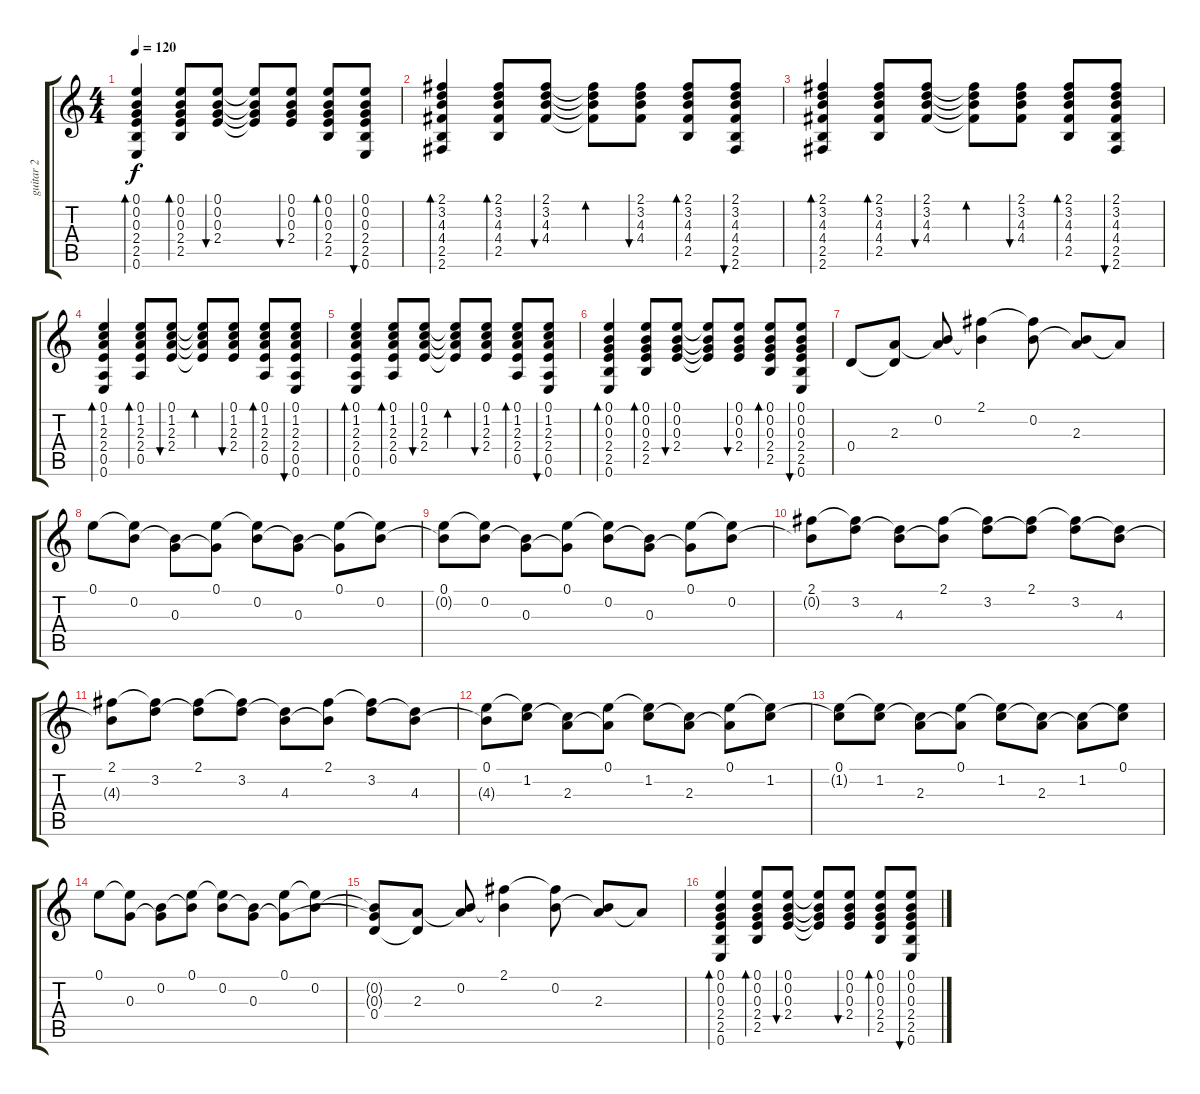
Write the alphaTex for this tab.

\track ("guitar 2" "guitar 2") {instrument electricguitarclean}
\staff {score tabs}
\tuning (E4 B3 G3 D3 A2 E2) {hide}
\ts (4 4)
\tempo 120
\clef g2
\ks c
(0.1 0.2 0.3 2.4 2.5 0.6).4{bd 60 dy f} (0.1 0.2 0.3 2.4 2.5).8{bd 60} (0.1 0.2 0.3 2.4).8{bu 60} (0.1{t} 0.2{t} 0.3{t} 2.4{t}).8 (0.1 0.2 0.3 2.4).8{bu 60} (0.1 0.2 0.3 2.4 2.5).8{bd 60} (0.1 0.2 0.3 2.4 2.5 0.6).8{bu 60} |
(2.1 3.2 4.3 4.4 2.5 2.6).4{bd 60} (2.1 3.2 4.3 4.4 2.5).8{bd 60} (2.1 3.2 4.3 4.4).8{bu 60} (2.1{t} 3.2{t} 4.3{t} 4.4{t}).8{bd 60} (2.1 3.2 4.3 4.4).8{bu 60} (2.1 3.2 4.3 4.4 2.5).8{bd 60} (2.1 3.2 4.3 4.4 2.5 2.6).8{bu 60} |
(2.1 3.2 4.3 4.4 2.5 2.6).4{bd 60} (2.1 3.2 4.3 4.4 2.5).8{bd 60} (2.1 3.2 4.3 4.4).8{bu 60} (2.1{t} 3.2{t} 4.3{t} 4.4{t}).8{bd 60} (2.1 3.2 4.3 4.4).8{bu 60} (2.1 3.2 4.3 4.4 2.5).8{bd 60} (2.1 3.2 4.3 4.4 2.5 2.6).8{bu 60} |
(0.1 1.2 2.3 2.4 0.5 0.6).4{bd 60} (0.1 1.2 2.3 2.4 0.5).8{bd 60} (0.1 1.2 2.3 2.4).8{bu 60} (0.1{t} 1.2{t} 2.3{t} 2.4{t}).8{bd 60} (0.1 1.2 2.3 2.4).8{bu 60} (0.1 1.2 2.3 2.4 0.5).8{bd 60} (0.1 1.2 2.3 2.4 0.5 0.6).8{bu 60} |
(0.1 1.2 2.3 2.4 0.5 0.6).4{bd 60} (0.1 1.2 2.3 2.4 0.5).8{bd 60} (0.1 1.2 2.3 2.4).8{bu 60} (0.1{t} 1.2{t} 2.3{t} 2.4{t}).8{bd 60} (0.1 1.2 2.3 2.4).8{bu 60} (0.1 1.2 2.3 2.4 0.5).8{bd 60} (0.1 1.2 2.3 2.4 0.5 0.6).8{bu 60} |
(0.1 0.2 0.3 2.4 2.5 0.6).4{bd 60} (0.1 0.2 0.3 2.4 2.5).8{bd 60} (0.1 0.2 0.3 2.4).8{bu 60} (0.1{t} 0.2{t} 0.3{t} 2.4{t}).8 (0.1 0.2 0.3 2.4).8{bu 60} (0.1 0.2 0.3 2.4 2.5).8{bd 60} (0.1 0.2 0.3 2.4 2.5 0.6).8{bu 60} |
0.4.8 (2.3 0.4{t}).8 (0.2 2.3{t}).8 (2.1 0.2{t}).4 (2.1{t} 0.2).8 (0.2{t} 2.3).8 2.3{t}.8 |
0.1.8 (0.1{t} 0.2).8 (0.2{t} 0.3).8 (0.1 0.3{t}).8 (0.1{t} 0.2).8 (0.2{t} 0.3).8 (0.1 0.3{t}).8 (0.1{t} 0.2).8 |
(0.1 0.2{t}).8 (0.1{t} 0.2).8 (0.2{t} 0.3).8 (0.1 0.3{t}).8 (0.1{t} 0.2).8 (0.2{t} 0.3).8 (0.1 0.3{t}).8 (0.1{t} 0.2).8 |
(2.1 0.2{t}).8 (2.1{t} 3.2).8 (3.2{t} 4.3).8 (2.1 4.3{t}).8 (2.1{t} 3.2).8 (2.1 3.2{t}).8 (2.1{t} 3.2).8 (3.2{t} 4.3).8 |
(2.1 4.3{t}).8 (2.1{t} 3.2).8 (2.1 3.2{t}).8 (2.1{t} 3.2).8 (3.2{t} 4.3).8 (2.1 4.3{t}).8 (2.1{t} 3.2).8 (3.2{t} 4.3).8 |
(0.1 4.3{t}).8 (0.1{t} 1.2).8 (1.2{t} 2.3).8 (0.1 2.3{t}).8 (0.1{t} 1.2).8 (1.2{t} 2.3).8 (0.1 2.3{t}).8 (0.1{t} 1.2).8 |
(0.1 1.2{t}).8 (0.1{t} 1.2).8 (1.2{t} 2.3).8 (0.1 2.3{t}).8 (0.1{t} 1.2).8 (1.2{t} 2.3).8 (1.2 2.3{t}).8 (0.1 1.2{t}).8 |
0.1.8 (0.1{t} 0.3).8 (0.2 0.3{t}).8 (0.1 0.2{t}).8 (0.1{t} 0.2).8 (0.2{t} 0.3).8 (0.1 0.3{t}).8 (0.1{t} 0.2).8 |
(0.2{t} 0.3{t} 0.4).8 (2.3 0.4{t}).8 (0.2 2.3{t}).8 (2.1 0.2{t}).4 (2.1{t} 0.2).8 (0.2{t} 2.3).8 2.3{t}.8 |
(0.1 0.2 0.3 2.4 2.5 0.6).4{bd 60} (0.1 0.2 0.3 2.4 2.5).8{bd 60} (0.1 0.2 0.3 2.4).8{bu 60} (0.1{t} 0.2{t} 0.3{t} 2.4{t}).8 (0.1 0.2 0.3 2.4).8{bu 60} (0.1 0.2 0.3 2.4 2.5).8{bd 60} (0.1 0.2 0.3 2.4 2.5 0.6).8{bu 60}
